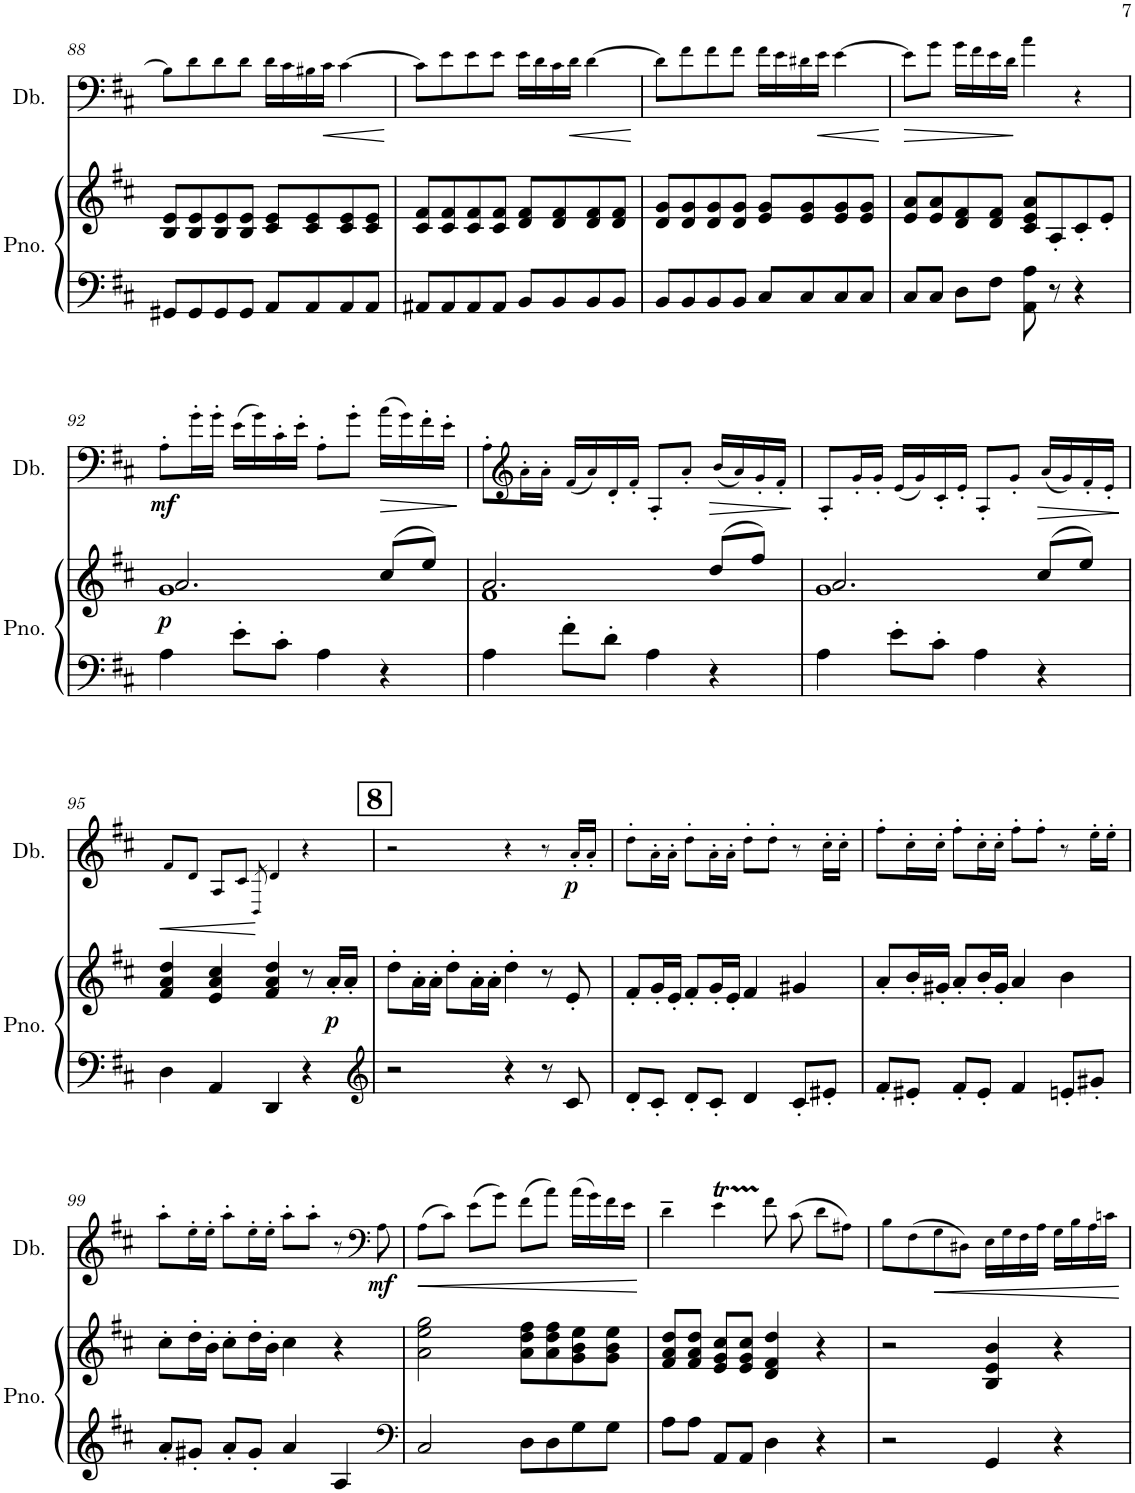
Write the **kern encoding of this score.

**kern	**kern	**dynam	**kern	**dynam
*part2	*part2	*part2	*part1	*part1
*staff3	*staff2	*staff2/3	*staff1	*staff1
*I"Piano	*	*	*I"Double Bass	*
*I'Pno.	*	*	*I'Db.	*
!!LO:PB:g=z
*clefF4	*clefG2	*	*clefF4	*
*	*	*	*Trd7c12	*
*k[f#c#]	*k[f#c#]	*	*k[f#c#]	*
*M4/4	*M4/4	*	*M4/4	*
*met(c)	*met(c)	*	*met(c)	*
=88	=88	=88	=88	=88
8GG#X/L	8B/ 8e/L	.	8B!\L]	.
8GG#/	8B/ 8e/	.	8d!\	.
8GG#/	8B/ 8e/	.	8d!\	.
8GG#/J	8B/ 8e/J	.	8d!\J	.
8AA/L	8c#/ 8e/L	.	16d!\LL	.
.	.	.	16c#!\	.
8AA/	8c#/ 8e/	.	16B#X!\	.
!	!	!	!	!LO:HP:b
.	.	.	16c#!\JJ	<
8AA/	8c#/ 8e/	.	[4c#!\	.
8AA/J	8c#/ 8e/J	.	.	.
.	.	.	.	[
=89	=89	=89	=89	=89
8AA#X/L	8c#/ 8f#/L	.	8c#!\L]	.
8AA#/	8c#/ 8f#/	.	8e!\	.
8AA#/	8c#/ 8f#/	.	8e!\	.
8AA#/J	8c#/ 8f#/J	.	8e!\J	.
8BB/L	8d/ 8f#/L	.	16e!\LL	.
.	.	.	16d!\	.
8BB/	8d/ 8f#/	.	16c#!\	.
!	!	!	!	!LO:HP:b
.	.	.	16d!\JJ	<
8BB/	8d/ 8f#/	.	[4d!\	.
8BB/J	8d/ 8f#/J	.	.	.
.	.	.	.	[
=90	=90	=90	=90	=90
8BB/L	8d/ 8g/L	.	8d!\L]	.
8BB/	8d/ 8g/	.	8f#!\	.
8BB/	8d/ 8g/	.	8f#!\	.
8BB/J	8d/ 8g/J	.	8f#!\J	.
8C#/L	8e/ 8g/L	.	16f#!\LL	.
.	.	.	16e!\	.
8C#/	8e/ 8g/	.	16d#X!\	.
!	!	!	!	!LO:HP:b
.	.	.	16e!\JJ	<
8C#/	8e/ 8g/	.	[4e!\	.
8C#/J	8e/ 8g/J	.	.	.
.	.	.	.	[
=91	=91	=91	=91	=91
!	!	!	!	!LO:HP:b
8C#/L	8e/ 8a/L	.	8e!\L]	>
8C#/J	8e/ 8a/	.	8g!\J	.
8D\L	8d/ 8f#/	.	16g!\LL	.
.	.	.	16f#!\	.
8F#\J	8d/ 8f#/J	.	16e!\	.
.	.	.	16d!\JJ	.
8AA\ 8A\	8c#/ 8e/ 8a/L	.	4a!\	]
8r	8A'/	.	.	.
4r	8c#'/	.	4r	.
.	8e'/J	.	.	.
!!LO:LB:g=z
=92	=92	=92	=92	=92
*	*^	*	*	*
!	!	!	!LO:DY:b	!	!LO:DY:b
4A\	2.a/	1g	p	8A'!\L	mf
.	.	.	.	16g'!\L	.
.	.	.	.	16g'!\JJ	.
8e'\L	.	.	.	(16e!\LL	.
.	.	.	.	16g!\)	.
8c#'\J	.	.	.	16c#'!\	.
.	.	.	.	16e'!\JJ	.
4A\	.	.	.	8A'!\L	.
.	.	.	.	8g'!\J	.
!	!	!	!	!	!LO:HP:b
4r	(8cc#/L	.	.	(16a!\LL	>
.	.	.	.	16g!\)	.
.	8ee/J)	.	.	16f#'!\	.
.	.	.	.	16e'!\JJ	.
*	*v	*v	*	*	*
.	.	.	.	]
=93	=93	=93	=93	=93
*	*^	*	*	*
4A\	2.a/	1f#	.	8A'!\L	.
*	*	*	*	*clefG2	*
.	.	.	.	16a'!\L	.
.	.	.	.	16a'!\JJ	.
8f#'\L	.	.	.	(16f#!/LL	.
.	.	.	.	16a!/)	.
8d'\J	.	.	.	16d'!/	.
.	.	.	.	16f#'!/JJ	.
4A\	.	.	.	8A'!/L	.
.	.	.	.	8a'!/J	.
!	!	!	!	!	!LO:HP:b
4r	(8dd/L	.	.	(16b!/LL	>
.	.	.	.	16a!/)	.
.	8ff#/J)	.	.	16g'!/	.
.	.	.	.	16f#'!/JJ	.
*	*v	*v	*	*	*
.	.	.	.	]
=94	=94	=94	=94	=94
*	*^	*	*	*
4A\	2.a/	1g	.	8A'!/L	.
.	.	.	.	16g'!/L	.
.	.	.	.	16g'!/JJ	.
8e'\L	.	.	.	(16e!/LL	.
.	.	.	.	16g!/)	.
8c#'\J	.	.	.	16c#'!/	.
.	.	.	.	16e'!/JJ	.
4A\	.	.	.	8A'!/L	.
.	.	.	.	8g'!/J	.
!	!	!	!	!	!LO:HP:b
4r	(8cc#/L	.	.	(16a!/LL	>
.	.	.	.	16g!/)	.
.	8ee/J)	.	.	16f#'!/	.
.	.	.	.	16e'!/JJ	.
*	*v	*v	*	*	*
.	.	.	.	]
!!LO:LB:g=z
=95	=95	=95	=95	=95
!	!	!	!	!LO:HP:b
4D\	4f#/ 4a/ 4dd/	.	8f#!/L	<
.	.	.	8d!/J	.
4AA/	4e/ 4a/ 4cc#/	.	8A!/L	.
.	.	.	8c#!/J	.
.	.	.	8qD/	.
4DD/	4f#/ 4a/ 4dd/	.	4d!/	[
4r	8r	.	4r	.
!	!	!LO:DY:b	!	!
.	16a'/LL	p	.	.
.	16a'/JJ	.	.	.
!!LO:REH:place=s1:a:B:cj:fs=14:t=8
=96	=96	=96	=96	=96
*clefG2	*	*	*	*
2r	8dd'\L	.	2r	.
.	16a'\L	.	.	.
.	16a'\JJ	.	.	.
.	8dd'\L	.	.	.
.	16a'\L	.	.	.
.	16a'\JJ	.	.	.
4r	4dd'\	.	4r	.
8r	8r	.	8r	.
!	!	!	!	!LO:DY:b
8c#/	8e'/	.	16a'!/LL	p
.	.	.	16a'!/JJ	.
=97	=97	=97	=97	=97
8d'/L	8f#'/L	.	8dd'!\L	.
8c#'/J	16g'/L	.	16a'!\L	.
.	16e'/JJ	.	16a'!\JJ	.
8d'/L	8f#'/L	.	8dd'!\L	.
8c#'/J	16g'/L	.	16a'!\L	.
.	16e'/JJ	.	16a'!\JJ	.
4d/	4f#/	.	8dd'!\L	.
.	.	.	8dd'!\J	.
8c#'/L	4g#X/	.	8r	.
8e#X'/J	.	.	16cc#'!\LL	.
.	.	.	16cc#'!\JJ	.
=98	=98	=98	=98	=98
8f#'/L	8a'/L	.	8ff#'!\L	.
8e#X'/J	16b'/L	.	16cc#'!\L	.
.	16g#X'/JJ	.	16cc#'!\JJ	.
8f#'/L	8a'/L	.	8ff#'!\L	.
8e#'/J	16b'/L	.	16cc#'!\L	.
.	16g#'/JJ	.	16cc#'!\JJ	.
4f#/	4a/	.	8ff#'!\L	.
.	.	.	8ff#'!\J	.
8en'/L	4b\	.	8r	.
8g#X'/J	.	.	16ee'!\LL	.
.	.	.	16ee'!\JJ	.
!!LO:LB:g=z
=99	=99	=99	=99	=99
8a'/L	8cc#'\L	.	8aa'!\L	.
8g#X'/J	16dd'\L	.	16ee'!\L	.
.	16b'\JJ	.	16ee'!\JJ	.
8a'/L	8cc#'\L	.	8aa'!\L	.
8g#'/J	16dd'\L	.	16ee'!\L	.
.	16b'\JJ	.	16ee'!\JJ	.
4a/	4cc#\	.	8aa'!\L	.
.	.	.	8aa'!\J	.
4A/	4r	.	8r	.
*	*	*	*clefF4	*
!	!	!	!	!LO:DY:b
.	.	.	8A!\	mf
=100	=100	=100	=100	=100
*clefF4	*	*	*	*
!	!	!	!	!LO:HP:b
2C#/	2a\ 2ee\ 2gg\	.	(8A!\L	<
.	.	.	8c#!\J)	.
.	.	.	(8e!\L	.
.	.	.	8g!\J)	.
8D\L	8a\ 8dd\ 8ff#\L	.	(8f#!\L	.
8D\	8a\ 8dd\ 8ff#\	.	8a!\J)	.
8G\	8g\ 8b\ 8ee\	.	(16a!\LL	.
.	.	.	16g!\)	.
8G\J	8g\ 8b\ 8ee\J	.	16f#!\	.
.	.	.	16e!\JJ	.
.	.	.	.	[
=101	=101	=101	=101	=101
8A\L	8f#/ 8a/ 8dd/L	.	4d~!\	.
8A\J	8f#/ 8a/ 8dd/J	.	.	.
8AA/L	8e/ 8g/ 8cc#/L	.	4eT!\	.
8AA/J	8e/ 8g/ 8cc#/J	.	.	.
4D\	4d/ 4f#/ 4dd/	.	8f#!\	.
.	.	.	(8c#!\	.
4r	4r	.	8d!\L	.
.	.	.	8A#X!\J)	.
=102	=102	=102	=102	=102
2r	2r	.	8B!\L	.
.	.	.	(8F#!\	.
!	!	!	!	!LO:HP:b
.	.	.	8G!\	<
.	.	.	8D#X!\J)	.
4GG/	4B/ 4e/ 4b/	.	16E!\LL	.
.	.	.	16G!\	.
.	.	.	16F#!\	.
.	.	.	16A!\JJ	.
4r	4r	.	16G!\LL	.
.	.	.	16B!\	.
.	.	.	16A!\	.
.	.	.	16cn!\JJ	.
.	.	.	.	[
=	=	=	=	=
*-	*-	*-	*-	*-
